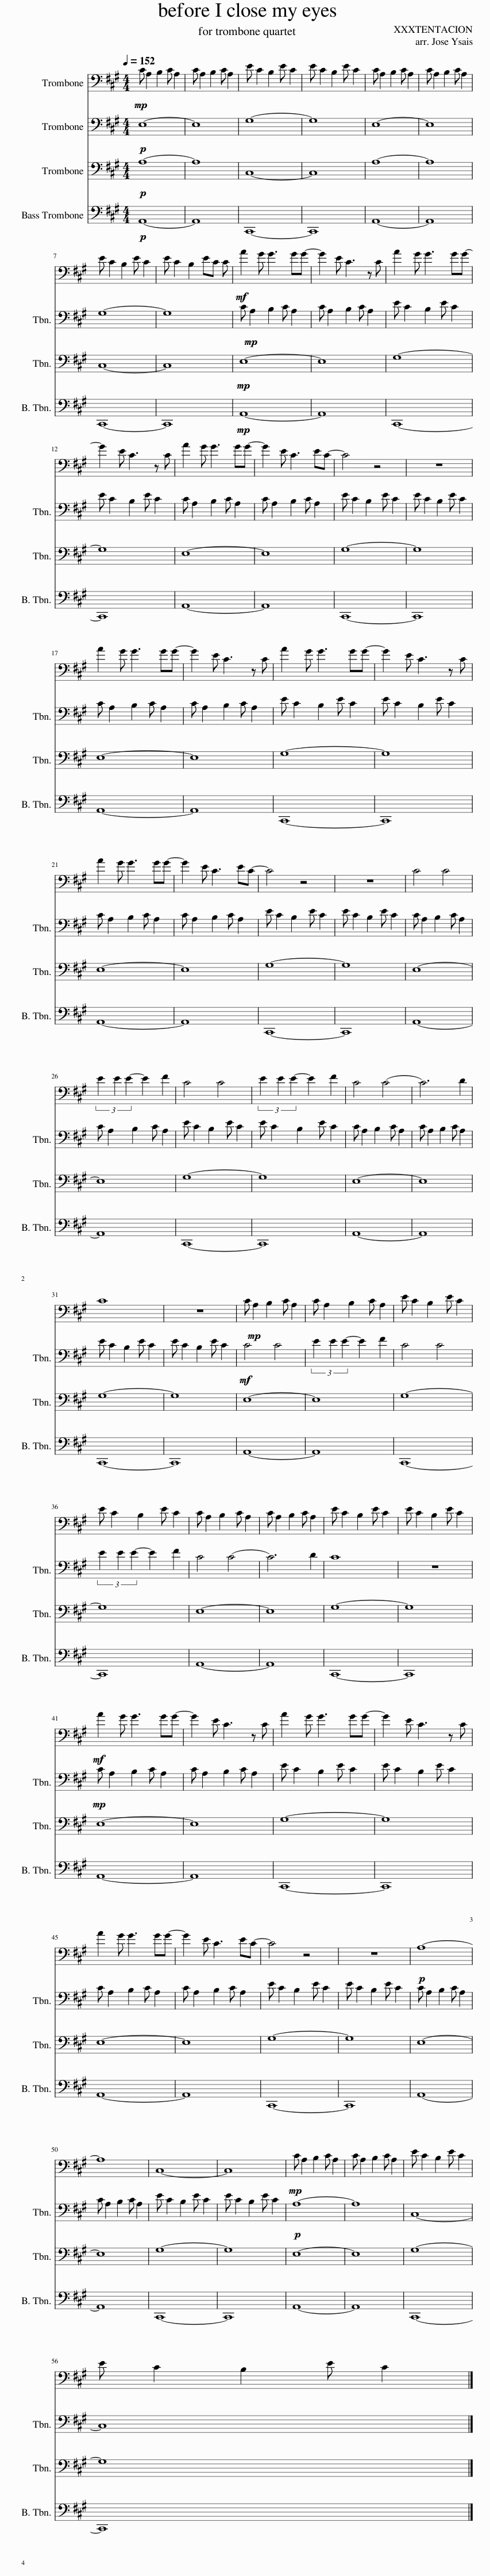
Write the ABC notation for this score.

X:1
%%score 1 2 3 4
L:1/8
Q:1/4=152
M:4/4
I:linebreak $
K:A
V:1 bass
V:2 bass
V:3 bass
V:4 bass
V:1
!mp! C A,2 B,2 C A,2 | C A,2 B,2 C A,2 | E C2 B,2 E C2 | E C2 B,2 E C2 | C A,2 B,2 C A,2 | %5
 C A,2 B,2 C A,2 |$ E C2 B,2 E C2 | E C2 B,2 EC C |!mf! A2 G G3 GG- | G2 E C3 z C | %10
 A2 G G3 GG- |$ G2 E C3 z C | A2 G G3 GG- | G2 E C3 EC- | C4 z4 | %15
 z8 |$ A2 G G3 GG- | G2 E C3 z C | A2 G G3 GG- | G2 E C3 z C |$ %20
 A2 G G3 GG- | G2 E C3 EC- | C4 z4 | z8 | C4 C4 |$ %25
 (3E2 E2 E2- E2 F2 | C4 C4 | (3E2 E2 E2- E2 F2 | C4 C4- | C6 D2 |$ %30
 C8 | z8 | C!mp! A,2 B,2 C A,2 | C A,2 B,2 C A,2 | E C2 B,2 E C2 |$ %35
 E C2 B,2 E C2 | C A,2 B,2 C A,2 | C A,2 B,2 C A,2 | E C2 B,2 E C2 | E C2 B,2 E C2 |$ %40
!mf! A2 G G3 GG- | G2 E C3 z C | A2 G G3 GG- | G2 E C3 z C |$ A2 G G3 GG- | %45
 G2 E C3 EC- | C4 z4 | z8 |!p! A,8- |$ A,8 | %50
 C,8- | C,8 |!mp! C A,2 B,2 C A,2 | C A,2 B,2 C A,2 | E C2 B,2 E C2 |$ %55
 E C2 B,2 E C2 |] %56
V:2
!p! E,8- | E,8 | G,8- | G,8 | E,8- | %5
 E,8 |$ G,8- | G,8 | C!mp! A,2 B,2 C A,2 | C A,2 B,2 C A,2 | %10
 E C2 B,2 E C2 |$ E C2 B,2 E C2 | C A,2 B,2 C A,2 | C A,2 B,2 C A,2 | E C2 B,2 E C2 | %15
 E C2 B,2 E C2 |$ C A,2 B,2 C A,2 | C A,2 B,2 C A,2 | E C2 B,2 E C2 | E C2 B,2 E C2 |$ %20
 C A,2 B,2 C A,2 | C A,2 B,2 C A,2 | E C2 B,2 E C2 | E C2 B,2 E C2 | C A,2 B,2 C A,2 |$ %25
 C A,2 B,2 C A,2 | E C2 B,2 E C2 | E C2 B,2 E C2 | C A,2 B,2 C A,2 | C A,2 B,2 C A,2 |$ %30
 E C2 B,2 E C2 | E C2 B,2 E C2 |!mf! C4 C4 | (3E2 E2 E2- E2 F2 | C4 C4 |$ %35
 (3E2 E2 E2- E2 F2 | C4 C4- | C6 D2 | C8 | z8 |$ %40
!mp! C A,2 B,2 C A,2 | C A,2 B,2 C A,2 | E C2 B,2 E C2 | E C2 B,2 E C2 |$ C A,2 B,2 C A,2 | %45
 C A,2 B,2 C A,2 | E C2 B,2 E C2 | E C2 B,2 E C2 | C A,2 B,2 C A,2 |$ C A,2 B,2 C A,2 | %50
 E C2 B,2 E C2 | E C2 B,2 E C2 |!p! A,8- | A,8 | C,8- |$ %55
 C,8 |] %56
V:3
!p! A,8- | A,8 | C,8- | C,8 | A,8- | %5
 A,8 |$ C,8- | C,8 |!mp! E,8- | E,8 | %10
 G,8- |$ G,8 | E,8- | E,8 | G,8- | %15
 G,8 |$ E,8- | E,8 | G,8- | G,8 |$ %20
 E,8- | E,8 | G,8- | G,8 | E,8- |$ %25
 E,8 | G,8- | G,8 | E,8- | E,8 |$ %30
 G,8- | G,8 | E,8- | E,8 | G,8- |$ %35
 G,8 | E,8- | E,8 | G,8- | G,8 |$ %40
 E,8- | E,8 | G,8- | G,8 |$ E,8- | %45
 E,8 | G,8- | G,8 | E,8- |$ E,8 | %50
 G,8- | G,8 | E,8- | E,8 | G,8- |$ %55
 G,8 |] %56
V:4
!p! A,,8- | A,,8 | C,,8- | C,,8 | A,,8- | %5
 A,,8 |$ C,,8- | C,,8 |!mp! A,,8- | A,,8 | %10
 C,,8- |$ C,,8 | A,,8- | A,,8 | C,,8- | %15
 C,,8 |$ A,,8- | A,,8 | C,,8- | C,,8 |$ %20
 A,,8- | A,,8 | C,,8- | C,,8 | A,,8- |$ %25
 A,,8 | C,,8- | C,,8 | A,,8- | A,,8 |$ %30
 C,,8- | C,,8 | A,,8- | A,,8 | C,,8- |$ %35
 C,,8 | A,,8- | A,,8 | C,,8- | C,,8 |$ %40
 A,,8- | A,,8 | C,,8- | C,,8 |$ A,,8- | %45
 A,,8 | C,,8- | C,,8 | A,,8- |$ A,,8 | %50
 C,,8- | C,,8 | A,,8- | A,,8 | C,,8- |$ %55
 C,,8 |] %56
